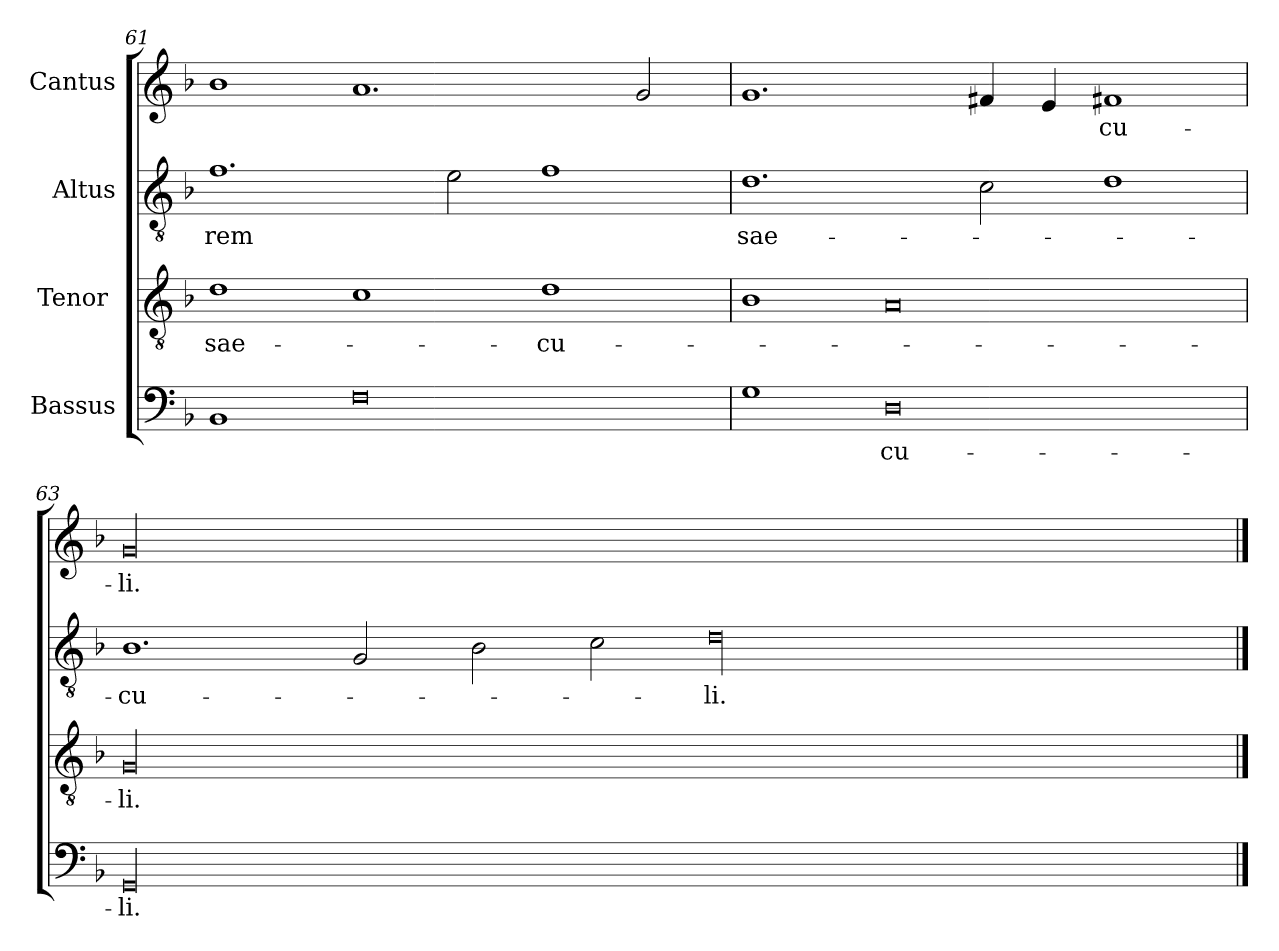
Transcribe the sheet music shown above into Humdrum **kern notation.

**kern	**text	**kern	**text	**kern	**text	**kern	**text
*part4	*part4	*part3	*part3	*part2	*part2	*part1	*part1
*staff4	*staff4	*staff3	*staff3	*staff2	*staff2	*staff1	*staff1
*I"Bassus	*	*I"Tenor 	*	*I"Altus	*	*I"Cantus	*
*clefF4	*	*clefGv2	*	*clefGv2	*	*clefG2	*
*k[b-]	*	*k[b-]	*	*k[b-]	*	*k[b-]	*
*F:	*	*F:	*	*F:	*	*F:	*
=61	=61	=61	=61	=61	=61	=61	=61
!	!	!	!	!	!LO:LY:i	!	!
1BB-/	.	1d\	sae-	1.f\	-rem	1b-\	.
0F\	.	1c\	.	.	.	1.a/	.
.	.	.	.	2e\	.	.	.
.	.	1d\	-cu-	1f\	.	.	.
.	.	.	.	.	.	2g/	.
=62	=62	=62	=62	=62	=62	=62	=62
!	!	!	!	!	!LO:LY:i	!	!
1G\	.	1B-\	.	1.d\	sae-	1.g/	.
!	!LO:LY:i	!	!	!	!	!	!
0D\	-cu-	0A/	.	.	.	.	.
.	.	.	.	2c\	.	4f#X/	.
.	.	.	.	.	.	4e/	.
.	.	.	.	1d\	.	1f#X/	-cu-
=63	=63	=63	=63	=63	=63	=63	=63
!	!LO:LY:i	!	!	!	!LO:LY:i	!	!
00GG/	-li.	00G/	-li.	1.B-\	-cu-	00g/	-li.
.	.	.	.	2G/	.	.	.
.	.	.	.	2B-\	.	.	.
.	.	.	.	2c\	.	.	.
!	!	!	!	!	!LO:LY:i	!	!
.	.	.	.	00d\	-li.	.	.
0.ryy	.	0.ryy	.	.	.	0.ryy	.
==	==	==	==	==	==	==	==
*-	*-	*-	*-	*-	*-	*-	*-
